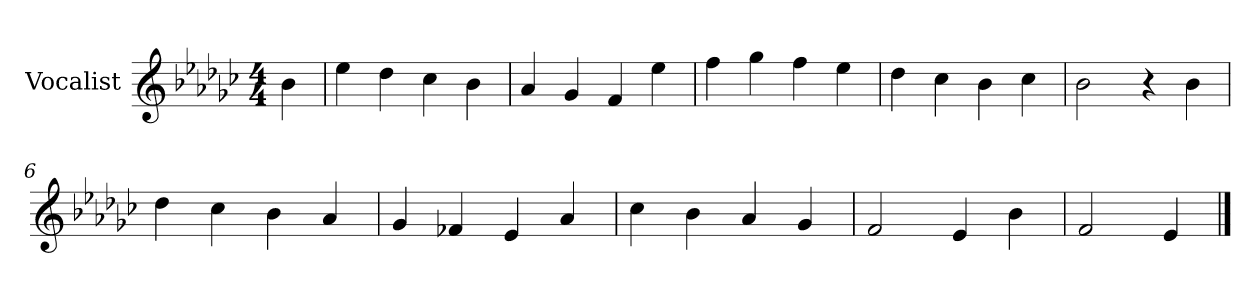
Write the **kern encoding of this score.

**kern
*part1
*staff1
*I"Vocalist
*k[b-e-a-d-g-c-]
*e-:
*M4/4
=
4b-
=1
4ee-
4dd-
4cc-
4b-
=2
4a-
4g-
4f
4ee-
=3
4ff
4gg-
4ff
4ee-
=4
4dd-
4cc-
4b-
4cc-
=5
2b-
4r
4b-
=6
4dd-
4cc-
4b-
4a-
=7
4g-
4f-X
4e-
4a-
=8
4cc-
4b-
4a-
4g-
=9
2f
4e-
4b-
=10
2f
4e-
==
*-
